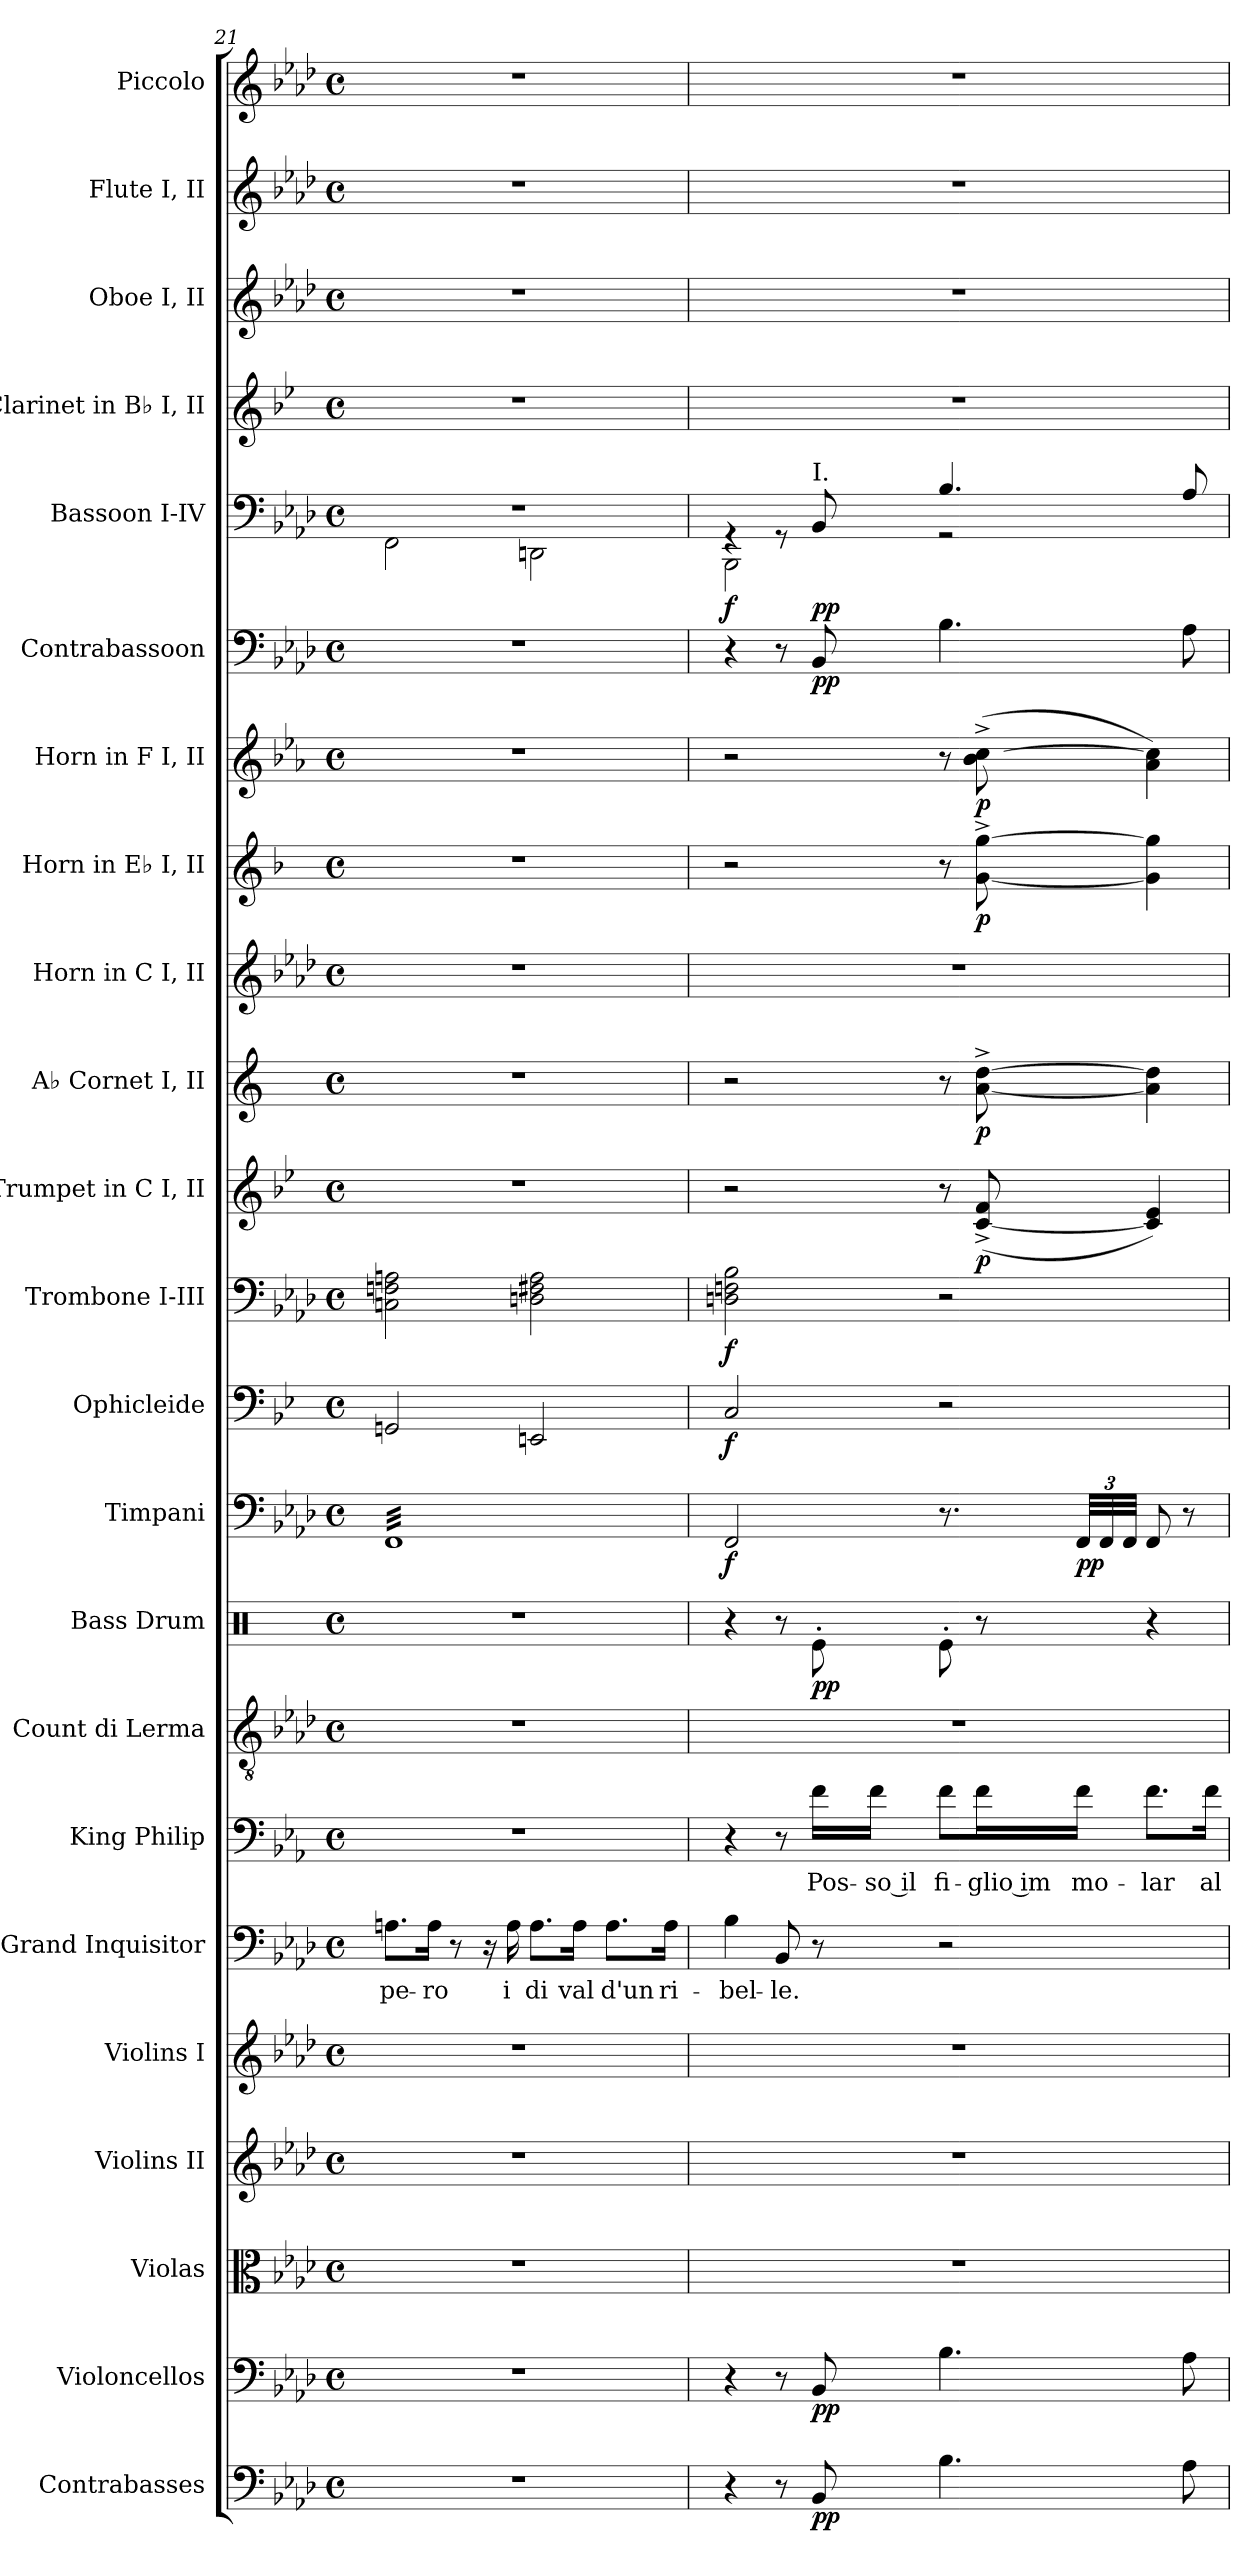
**kern	**dynam	**kern	**dynam	**kern	**kern	**kern	**kern	**text	**kern	**text	**kern	**kern	**dynam	**kern	**dynam	**kern	**dynam	**kern	**dynam	**kern	**dynam	**kern	**dynam	**kern	**kern	**dynam	**kern	**dynam	**kern	**dynam	**kern	**dynam	**kern	**kern	**kern	**kern
*part23	*part23	*part22	*part22	*part21	*part20	*part19	*part18	*part18	*part17	*part17	*part16	*part15	*part15	*part14	*part14	*part13	*part13	*part12	*part12	*part11	*part11	*part10	*part10	*part9	*part8	*part8	*part7	*part7	*part6	*part6	*part5	*part5	*part4	*part3	*part2	*part1
*staff23	*staff23	*staff22	*staff22	*staff21	*staff20	*staff19	*staff18	*staff18	*staff17	*staff17	*staff16	*staff15	*staff15	*staff14	*staff14	*staff13	*staff13	*staff12	*staff12	*staff11	*staff11	*staff10	*staff10	*staff9	*staff8	*staff8	*staff7	*staff7	*staff6	*staff6	*staff5	*staff5	*staff4	*staff3	*staff2	*staff1
*I"Contrabasses	*	*I"Violoncellos	*	*I"Violas	*I"Violins II	*I"Violins I	*I"Grand Inquisitor	*	*I"King Philip	*	*I"Count di Lerma	*I"Bass Drum	*	*I"Timpani	*	*I"Ophicleide	*	*I"Trombone I-III	*	*I"Trumpet in C I, II	*	*I"A♭ Cornet I, II	*	*I"Horn in C I, II	*I"Horn in E♭ I, II	*	*I"Horn in F I, II	*	*I"Contrabassoon	*	*I"Bassoon I-IV	*	*I"Clarinet in B♭ I, II	*I"Oboe I, II	*I"Flute I, II	*I"Piccolo
*I'Cb.	*	*I'Vc.	*	*I'Vla.	*I'Vln. II	*I'Vln. I	*I'G.I.	*	*I'K.P.	*	*I'di L.	*I'BD	*	*I'Timp.	*	*I'Oph.	*	*I'Tbn. I-III	*	*	*	*I'A ♭ Cnt. I, II	*	*	*	*	*	*	*I'Cbsn.	*	*I'Bsn. I-IV	*	*	*I'Ob. I, II	*I'Fl. I, II	*I'Picc.
*clefF4	*	*clefF4	*	*clefC3	*clefG2	*clefG2	*clefF4	*	*clefF4	*	*clefGv2	*clefX	*	*clefF4	*	*clefF4	*	*clefF4	*	*clefG2	*	*clefG2	*	*clefG2	*clefG2	*	*clefG2	*	*clefF4	*	*clefF4	*	*clefG2	*clefG2	*clefG2	*clefG2
*ITrd7c12	*	*	*	*	*	*	*	*	*ITrd4c7	*	*	*	*	*	*	*ITrd1c2	*	*	*	*ITrd1c2	*	*ITrd2c4	*	*ITrd7c12	*ITrd5c9	*	*ITrd4c7	*	*ITrd7c12	*	*	*	*ITrd1c2	*	*	*ITrd-7c-12
*k[b-e-a-d-]	*	*k[b-e-a-d-]	*	*k[b-e-a-d-]	*k[b-e-a-d-]	*k[b-e-a-d-]	*k[b-e-a-d-]	*	*k[b-e-a-d-]	*	*k[b-e-a-d-]	*k[]	*	*k[b-e-a-d-]	*	*k[b-e-a-d-]	*	*k[b-e-a-d-]	*	*k[b-e-a-d-]	*	*k[b-e-a-d-]	*	*k[b-e-a-d-]	*k[b-e-a-d-]	*	*k[b-e-a-d-]	*	*k[b-e-a-d-]	*	*k[b-e-a-d-]	*	*k[b-e-a-d-]	*k[b-e-a-d-]	*k[b-e-a-d-]	*k[b-e-a-d-]
*M4/4	*	*M4/4	*	*M4/4	*M4/4	*M4/4	*M4/4	*	*M4/4	*	*M4/4	*M4/4	*	*M4/4	*	*M4/4	*	*M4/4	*	*M4/4	*	*M4/4	*	*M4/4	*M4/4	*	*M4/4	*	*M4/4	*	*M4/4	*	*M4/4	*M4/4	*M4/4	*M4/4
*met(c)	*	*met(c)	*	*met(c)	*met(c)	*met(c)	*met(c)	*	*met(c)	*	*met(c)	*met(c)	*	*met(c)	*	*met(c)	*	*met(c)	*	*met(c)	*	*met(c)	*	*met(c)	*met(c)	*	*met(c)	*	*met(c)	*	*met(c)	*	*met(c)	*met(c)	*met(c)	*met(c)
=21	=21	=21	=21	=21	=21	=21	=21	=21	=21	=21	=21	=21	=21	=21	=21	=21	=21	=21	=21	=21	=21	=21	=21	=21	=21	=21	=21	=21	=21	=21	=21	=21	=21	=21	=21	=21
!	!	!	!	!	!	!	!	!LO:LY:b	!	!	!	!	!	!	!	!	!	!	!	!	!	!	!	!	!	!	!	!	!	!	!	!	!	!	!	!
*	*	*	*	*	*	*	*	*	*	*	*	*	*	*	*	*	*	*	*	*	*	*	*	*	*	*	*	*	*	*	*^	*	*	*	*	*
*	*	*	*	*	*	*	*	*	*	*	*	*	*	*tremolo	*	*	*	*	*	*	*	*	*	*	*	*	*	*	*	*	*	*	*	*	*	*	*
1r	.	1r	.	1r	1r	1r	8.An\L	-pe-	1r	.	1r	1r	.	32FFLLL	.	2FFn/	.	2Cn\ 2Fni\ 2An\	.	1r	.	1r	.	1r	1r	.	1r	.	1r	.	1r	2FF\	.	1r	1r	1r	1r
.	.	.	.	.	.	.	.	.	.	.	.	.	.	32FF	.	.	.	.	.	.	.	.	.	.	.	.	.	.	.	.	.	.	.	.	.	.	.
.	.	.	.	.	.	.	.	.	.	.	.	.	.	32FF	.	.	.	.	.	.	.	.	.	.	.	.	.	.	.	.	.	.	.	.	.	.	.
.	.	.	.	.	.	.	.	.	.	.	.	.	.	32FF	.	.	.	.	.	.	.	.	.	.	.	.	.	.	.	.	.	.	.	.	.	.	.
.	.	.	.	.	.	.	.	.	.	.	.	.	.	32FF	.	.	.	.	.	.	.	.	.	.	.	.	.	.	.	.	.	.	.	.	.	.	.
.	.	.	.	.	.	.	.	.	.	.	.	.	.	32FF	.	.	.	.	.	.	.	.	.	.	.	.	.	.	.	.	.	.	.	.	.	.	.
!	!	!	!	!	!	!	!	!LO:LY:b	!	!	!	!	!	!	!	!	!	!	!	!	!	!	!	!	!	!	!	!	!	!	!	!	!	!	!	!	!
.	.	.	.	.	.	.	16A\Jk	-ro	.	.	.	.	.	32FF	.	.	.	.	.	.	.	.	.	.	.	.	.	.	.	.	.	.	.	.	.	.	.
.	.	.	.	.	.	.	.	.	.	.	.	.	.	32FF	.	.	.	.	.	.	.	.	.	.	.	.	.	.	.	.	.	.	.	.	.	.	.
.	.	.	.	.	.	.	8r	.	.	.	.	.	.	32FF	.	.	.	.	.	.	.	.	.	.	.	.	.	.	.	.	.	.	.	.	.	.	.
.	.	.	.	.	.	.	.	.	.	.	.	.	.	32FF	.	.	.	.	.	.	.	.	.	.	.	.	.	.	.	.	.	.	.	.	.	.	.
.	.	.	.	.	.	.	.	.	.	.	.	.	.	32FF	.	.	.	.	.	.	.	.	.	.	.	.	.	.	.	.	.	.	.	.	.	.	.
.	.	.	.	.	.	.	.	.	.	.	.	.	.	32FF	.	.	.	.	.	.	.	.	.	.	.	.	.	.	.	.	.	.	.	.	.	.	.
.	.	.	.	.	.	.	16r	.	.	.	.	.	.	32FF	.	.	.	.	.	.	.	.	.	.	.	.	.	.	.	.	.	.	.	.	.	.	.
.	.	.	.	.	.	.	.	.	.	.	.	.	.	32FF	.	.	.	.	.	.	.	.	.	.	.	.	.	.	.	.	.	.	.	.	.	.	.
!	!	!	!	!	!	!	!	!LO:LY:b	!	!	!	!	!	!	!	!	!	!	!	!	!	!	!	!	!	!	!	!	!	!	!	!	!	!	!	!	!
.	.	.	.	.	.	.	16A\	i	.	.	.	.	.	32FF	.	.	.	.	.	.	.	.	.	.	.	.	.	.	.	.	.	.	.	.	.	.	.
.	.	.	.	.	.	.	.	.	.	.	.	.	.	32FF	.	.	.	.	.	.	.	.	.	.	.	.	.	.	.	.	.	.	.	.	.	.	.
!	!	!	!	!	!	!	!	!LO:LY:b	!	!	!	!	!	!	!	!	!	!	!	!	!	!	!	!	!	!	!	!	!	!	!	!	!	!	!	!	!
.	.	.	.	.	.	.	8.A\L	di	.	.	.	.	.	32FF	.	2DDn/	.	2Dn\ 2F#X\ 2A\	.	.	.	.	.	.	.	.	.	.	.	.	.	2DDn\	.	.	.	.	.
.	.	.	.	.	.	.	.	.	.	.	.	.	.	32FF	.	.	.	.	.	.	.	.	.	.	.	.	.	.	.	.	.	.	.	.	.	.	.
.	.	.	.	.	.	.	.	.	.	.	.	.	.	32FF	.	.	.	.	.	.	.	.	.	.	.	.	.	.	.	.	.	.	.	.	.	.	.
.	.	.	.	.	.	.	.	.	.	.	.	.	.	32FF	.	.	.	.	.	.	.	.	.	.	.	.	.	.	.	.	.	.	.	.	.	.	.
.	.	.	.	.	.	.	.	.	.	.	.	.	.	32FF	.	.	.	.	.	.	.	.	.	.	.	.	.	.	.	.	.	.	.	.	.	.	.
.	.	.	.	.	.	.	.	.	.	.	.	.	.	32FF	.	.	.	.	.	.	.	.	.	.	.	.	.	.	.	.	.	.	.	.	.	.	.
!	!	!	!	!	!	!	!	!LO:LY:b	!	!	!	!	!	!	!	!	!	!	!	!	!	!	!	!	!	!	!	!	!	!	!	!	!	!	!	!	!
.	.	.	.	.	.	.	16A\Jk	val	.	.	.	.	.	32FF	.	.	.	.	.	.	.	.	.	.	.	.	.	.	.	.	.	.	.	.	.	.	.
.	.	.	.	.	.	.	.	.	.	.	.	.	.	32FF	.	.	.	.	.	.	.	.	.	.	.	.	.	.	.	.	.	.	.	.	.	.	.
!	!	!	!	!	!	!	!	!LO:LY:b	!	!	!	!	!	!	!	!	!	!	!	!	!	!	!	!	!	!	!	!	!	!	!	!	!	!	!	!	!
.	.	.	.	.	.	.	8.A\L	d'un	.	.	.	.	.	32FF	.	.	.	.	.	.	.	.	.	.	.	.	.	.	.	.	.	.	.	.	.	.	.
.	.	.	.	.	.	.	.	.	.	.	.	.	.	32FF	.	.	.	.	.	.	.	.	.	.	.	.	.	.	.	.	.	.	.	.	.	.	.
.	.	.	.	.	.	.	.	.	.	.	.	.	.	32FF	.	.	.	.	.	.	.	.	.	.	.	.	.	.	.	.	.	.	.	.	.	.	.
.	.	.	.	.	.	.	.	.	.	.	.	.	.	32FF	.	.	.	.	.	.	.	.	.	.	.	.	.	.	.	.	.	.	.	.	.	.	.
.	.	.	.	.	.	.	.	.	.	.	.	.	.	32FF	.	.	.	.	.	.	.	.	.	.	.	.	.	.	.	.	.	.	.	.	.	.	.
.	.	.	.	.	.	.	.	.	.	.	.	.	.	32FF	.	.	.	.	.	.	.	.	.	.	.	.	.	.	.	.	.	.	.	.	.	.	.
!	!	!	!	!	!	!	!	!LO:LY:b	!	!	!	!	!	!	!	!	!	!	!	!	!	!	!	!	!	!	!	!	!	!	!	!	!	!	!	!	!
.	.	.	.	.	.	.	16A\Jk	ri-	.	.	.	.	.	32FF	.	.	.	.	.	.	.	.	.	.	.	.	.	.	.	.	.	.	.	.	.	.	.
.	.	.	.	.	.	.	.	.	.	.	.	.	.	32FFJJJ	.	.	.	.	.	.	.	.	.	.	.	.	.	.	.	.	.	.	.	.	.	.	.
*	*	*	*	*	*	*	*	*	*	*	*	*	*	*Xtremolo	*	*	*	*	*	*	*	*	*	*	*	*	*	*	*	*	*	*	*	*	*	*	*
!!LO:PB:g=z
=22	=22	=22	=22	=22	=22	=22	=22	=22	=22	=22	=22	=22	=22	=22	=22	=22	=22	=22	=22	=22	=22	=22	=22	=22	=22	=22	=22	=22	=22	=22	=22	=22	=22	=22	=22	=22	=22
!	!	!	!	!	!	!	!	!LO:LY:b	!	!	!	!	!	!	!LO:DY:b	!	!LO:DY:b	!	!LO:DY:b	!	!	!	!	!	!	!	!	!	!	!	!	!	!LO:DY:b	!	!	!	!
4r	.	4r	.	1r	1r	1r	4B-\	-bel-	4r	.	1r	4r	.	2FF/	f	2BB-i/	f	2Dn\ 2Fni\ 2B-i\	f	2r	.	2r	.	1r	2r	.	2r	.	4r	.	4rGG	2BBB-\	f	1r	1r	1r	1r
!	!	!	!	!	!	!	!	!LO:LY:b	!	!	!	!	!	!	!	!	!	!	!	!	!	!	!	!	!	!	!	!	!	!	!	!	!	!	!	!	!
8r	.	8r	.	.	.	.	8BB-/	-le.	8r	.	.	8r	.	.	.	.	.	.	.	.	.	.	.	.	.	.	.	.	8r	.	8rGG	.	.	.	.	.	.
!	!	!	!	!	!	!	!	!	!	!	!	!	!	!	!	!	!	!	!	!	!	!	!	!	!	!	!	!	!	!	!LO:TX:a:t=I.	!	!	!	!	!	!
!	!LO:DY:b	!	!LO:DY:b	!	!	!	!	!	!	!LO:LY:b	!	!	!LO:DY:b	!	!	!	!	!	!	!	!	!	!	!	!	!	!	!	!	!LO:DY:b	!	!	!LO:DY:b	!	!	!	!
8BBB-/	pp	8BB-/	pp	.	.	.	8r	.	16B-\LL	Pos-	.	8Re'\	pp	.	.	.	.	.	.	.	.	.	.	.	.	.	.	.	8BBB-/	pp	8BB-/	.	pp	.	.	.	.
!	!	!	!	!	!	!	!	!	!	!LO:LY:b	!	!	!	!	!	!	!	!	!	!	!	!	!	!	!	!	!	!	!	!	!	!	!	!	!	!	!
.	.	.	.	.	.	.	.	.	16B-\JJ	so il	.	.	.	.	.	.	.	.	.	.	.	.	.	.	.	.	.	.	.	.	.	.	.	.	.	.	.
!	!	!	!	!	!	!	!	!	!	!LO:LY:b	!	!	!	!	!	!	!	!	!	!	!	!	!	!	!	!	!	!	!	!	!	!	!	!	!	!	!
4.BB-\	.	4.B-\	.	.	.	.	2r	.	8B-\L	fi-	.	8Re'\	.	8.r	.	2r	.	2r	.	8r	.	8r	.	.	8r	.	8r	.	4.BB-\	.	4.B-/	2rGG	.	.	.	.	.
!	!	!	!	!	!	!	!	!	!	!LO:LY:b	!	!	!	!	!	!	!	!	!	!	!LO:DY:b	!	!LO:DY:b	!	!	!LO:DY:b	!	!LO:DY:b	!	!	!	!	!	!	!	!	!
.	.	.	.	.	.	.	.	.	16B-\L	glio im	.	8r	.	.	.	.	.	.	.	(>[8B-/^ 8e-/^	p	[8f\^ [8b-\^	p	.	[8B-\^ [8b-\^	p	(<8e-\^ [8f\^	p	.	.	.	.	.	.	.	.	.
!	!	!	!	!	!	!	!	!	!	!LO:LY:b	!	!	!	!	!	!	!	!	!	!	!	!	!	!	!	!	!	!	!	!	!	!	!	!	!	!	!
*	*	*	*	*	*	*	*	*	*	*	*	*	*	*Xbrackettup	*	*	*	*	*	*	*	*	*	*	*	*	*	*	*	*	*	*	*	*	*	*	*
!	!	!	!	!	!	!	!	!	!	!	!	!	!	!	!LO:DY:b	!	!	!	!	!	!	!	!	!	!	!	!	!	!	!	!	!	!	!	!	!	!
.	.	.	.	.	.	.	.	.	16B-\JJ	-mo-	.	.	.	48FF/LLL	pp	.	.	.	.	.	.	.	.	.	.	.	.	.	.	.	.	.	.	.	.	.	.
.	.	.	.	.	.	.	.	.	.	.	.	.	.	48FF/	.	.	.	.	.	.	.	.	.	.	.	.	.	.	.	.	.	.	.	.	.	.	.
.	.	.	.	.	.	.	.	.	.	.	.	.	.	48FF/JJJ	.	.	.	.	.	.	.	.	.	.	.	.	.	.	.	.	.	.	.	.	.	.	.
!	!	!	!	!	!	!	!	!	!	!LO:LY:b	!	!	!	!	!	!	!	!	!	!	!	!	!	!	!	!	!	!	!	!	!	!	!	!	!	!	!
.	.	.	.	.	.	.	.	.	8.B-\L	-lar	.	4r	.	8FF/	.	.	.	.	.	4B-/] 4d-/)	.	4f\] 4b-\]	.	.	4B-\] 4b-\]	.	4d-\ 4f\])	.	.	.	.	.	.	.	.	.	.
8AA-\	.	8A-\	.	.	.	.	.	.	.	.	.	.	.	8r	.	.	.	.	.	.	.	.	.	.	.	.	.	.	8AA-\	.	8A-/	.	.	.	.	.	.
!	!	!	!	!	!	!	!	!	!	!LO:LY:b	!	!	!	!	!	!	!	!	!	!	!	!	!	!	!	!	!	!	!	!	!	!	!	!	!	!	!
.	.	.	.	.	.	.	.	.	16B-\Jk	al	.	.	.	.	.	.	.	.	.	.	.	.	.	.	.	.	.	.	.	.	.	.	.	.	.	.	.
*	*	*	*	*	*	*	*	*	*	*	*	*	*	*	*	*	*	*	*	*	*	*	*	*	*	*	*	*	*	*	*v	*v	*	*	*	*	*
=	=	=	=	=	=	=	=	=	=	=	=	=	=	=	=	=	=	=	=	=	=	=	=	=	=	=	=	=	=	=	=	=	=	=	=	=
*-	*-	*-	*-	*-	*-	*-	*-	*-	*-	*-	*-	*-	*-	*-	*-	*-	*-	*-	*-	*-	*-	*-	*-	*-	*-	*-	*-	*-	*-	*-	*-	*-	*-	*-	*-	*-
